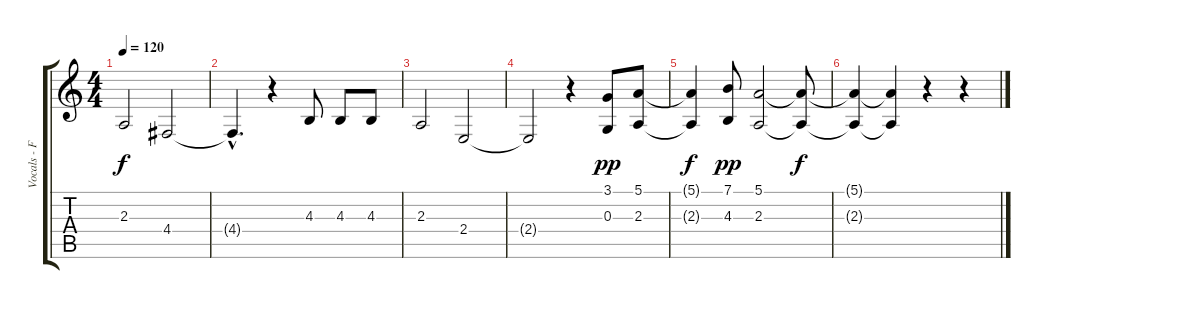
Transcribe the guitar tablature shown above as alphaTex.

\track ("Vocals - FRED" "Vocals - F") {instrument cello}
\staff {score tabs}
\tuning (E4 B3 G3 D3 A2 E2) {hide}
\ts (4 4)
\tempo 120
\clef g2
\ks c
2.3.2{dy f} 4.4.2 |
4.4{hac t}.4{d} r.4 4.3.8 4.3.8 4.3.8 |
2.3.2 2.4.2 |
2.4{t}.2 r.4 (3.1 0.3).8{dy pp} (5.1 2.3).8 |
(5.1{t} 2.3{t}).4{dy f} (7.1 4.3).8{dy pp} (5.1 2.3).2 (5.1{t} 2.3{t}).8{dy f} |
(5.1{t} 2.3{t}).4 (5.1{t} 2.3{t}).4 r.4 r.4
